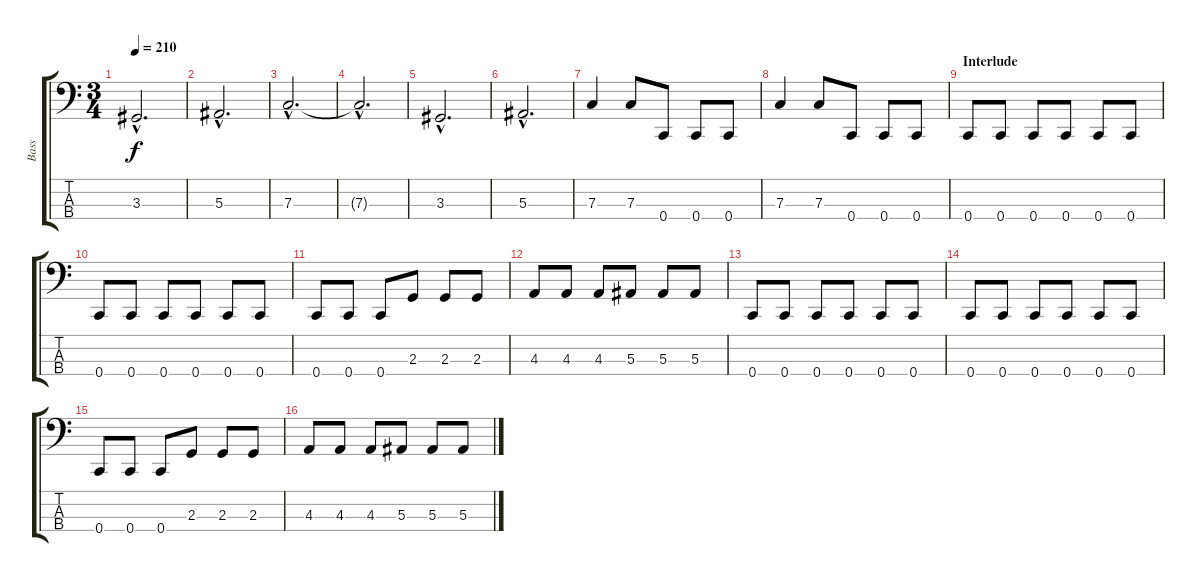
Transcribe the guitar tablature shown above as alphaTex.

\track ("Bass" "Bass") {instrument electricbassfinger}
\staff {score tabs}
\tuning (Eb2 Bb1 F1 C1) {hide}
\ts (3 4)
\tempo 210
\clef f4
\ks c
3.3{hac}.2{d dy f} |
5.3{hac}.2{d} |
7.3{hac}.2{d} |
7.3{hac t}.2{d} |
3.3{hac}.2{d} |
5.3{hac}.2{d} |
7.3.4 7.3.8 0.4.8 0.4.8 0.4.8 |
7.3.4 7.3.8 0.4.8 0.4.8 0.4.8 |
\section ("" "Interlude")
0.4.8 0.4.8 0.4.8 0.4.8 0.4.8 0.4.8 |
0.4.8 0.4.8 0.4.8 0.4.8 0.4.8 0.4.8 |
0.4.8 0.4.8 0.4.8 2.3.8 2.3.8 2.3.8 |
4.3.8 4.3.8 4.3.8 5.3.8 5.3.8 5.3.8 |
0.4.8 0.4.8 0.4.8 0.4.8 0.4.8 0.4.8 |
0.4.8 0.4.8 0.4.8 0.4.8 0.4.8 0.4.8 |
0.4.8 0.4.8 0.4.8 2.3.8 2.3.8 2.3.8 |
4.3.8 4.3.8 4.3.8 5.3.8 5.3.8 5.3.8
